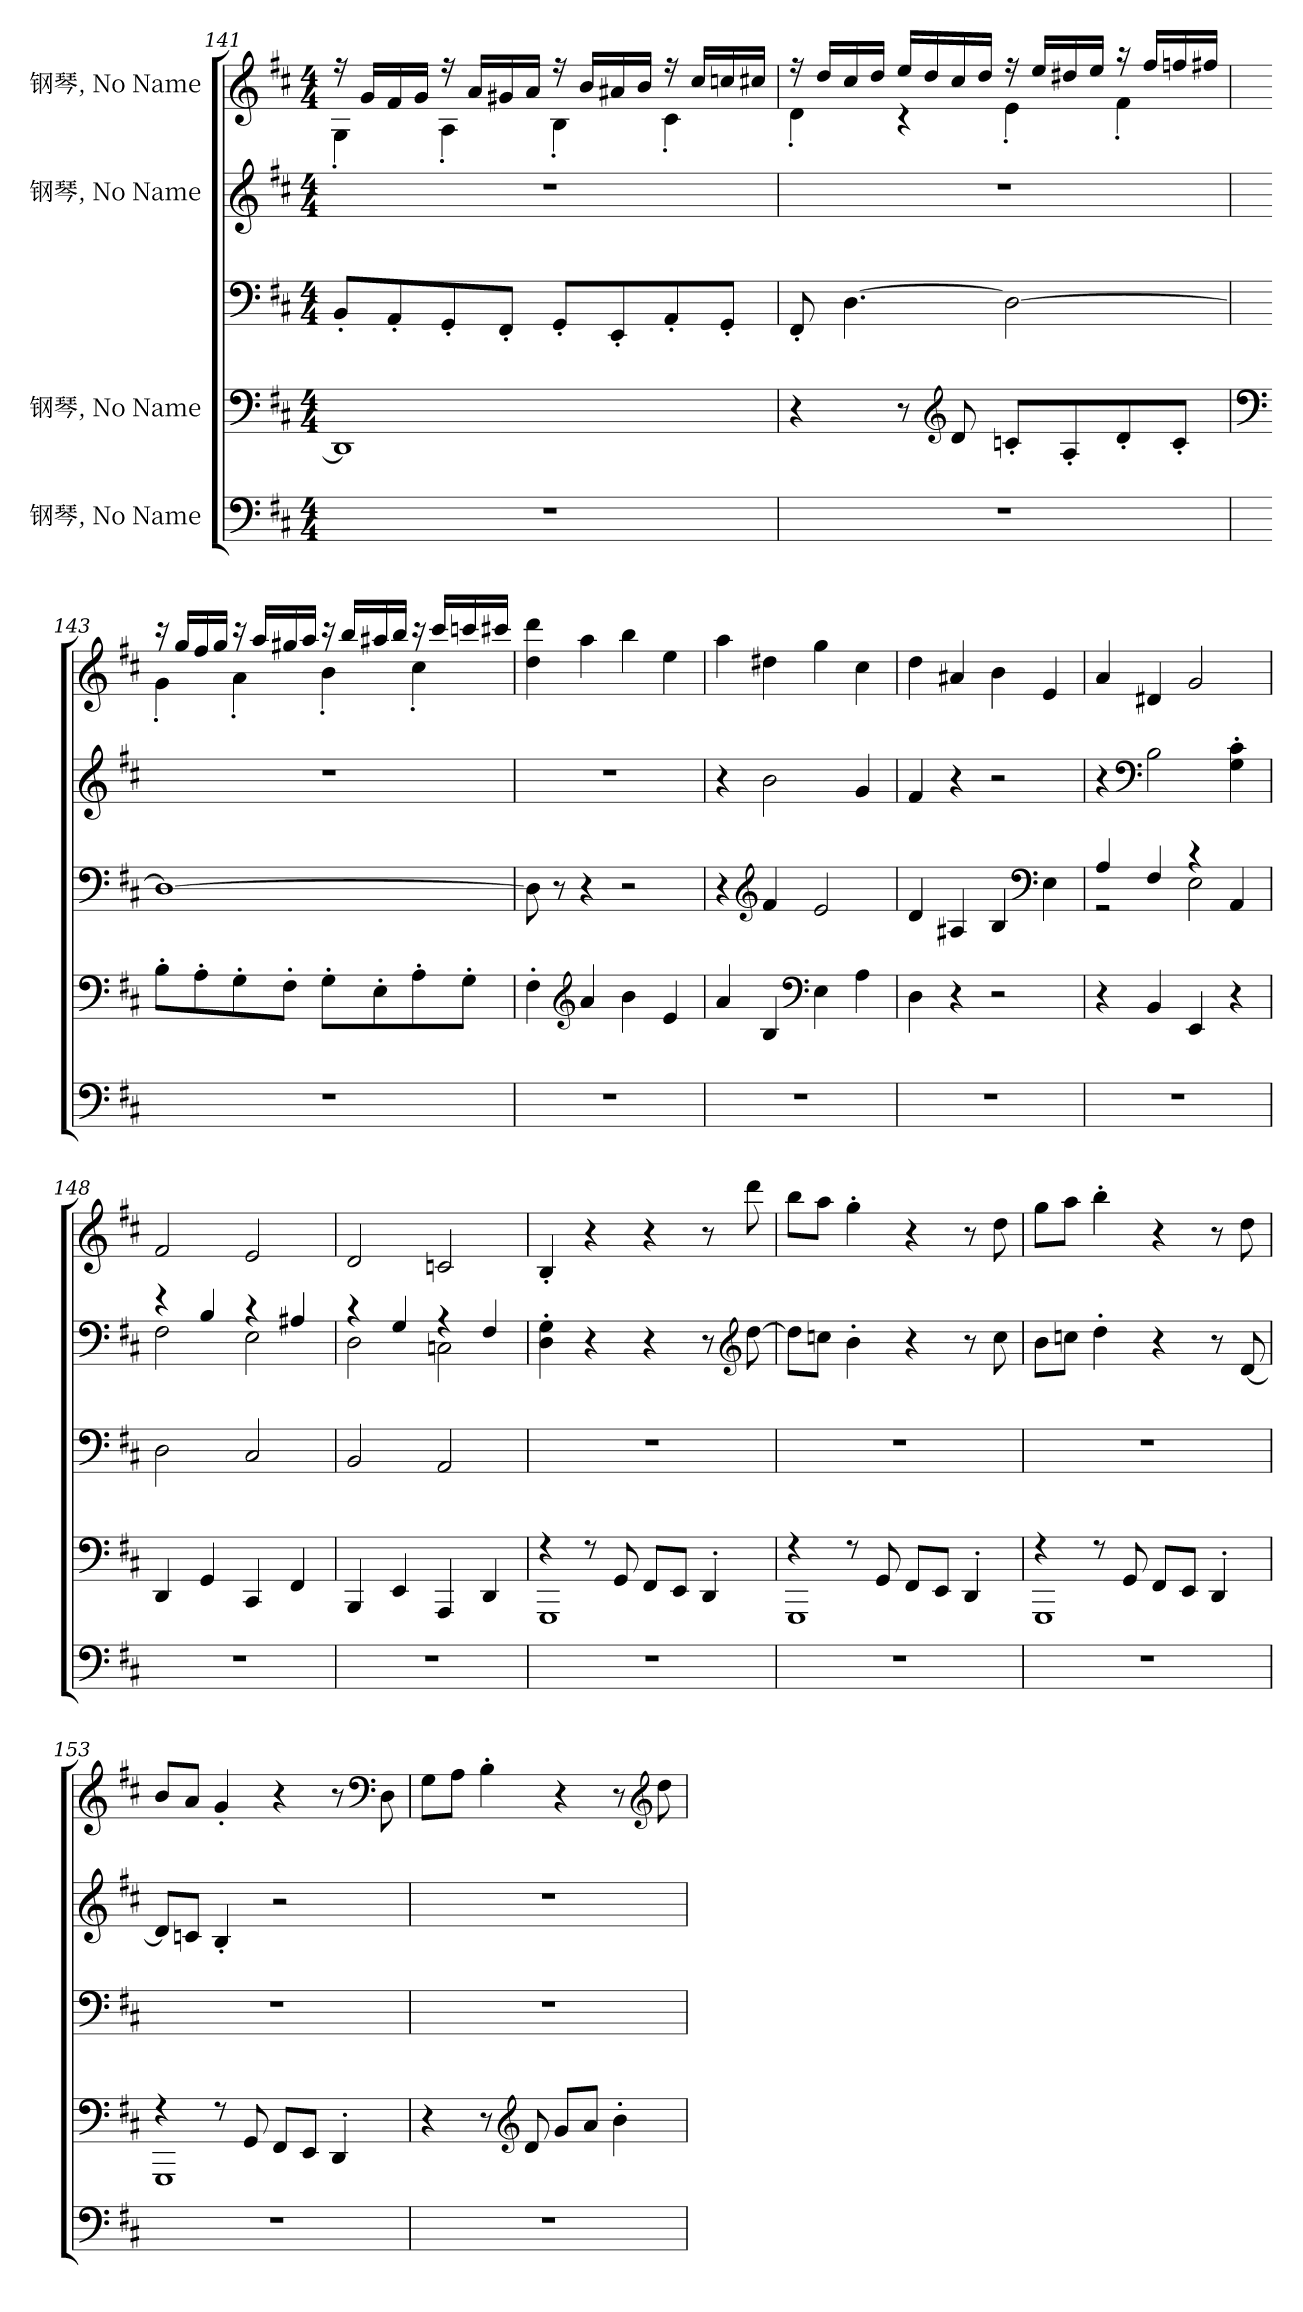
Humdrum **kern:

**kern	**kern	**kern	**kern	**kern
*part4	*part3	*part3	*part2	*part1
*staff5	*staff4	*staff3	*staff2	*staff1
*I"钢琴, No Name	*I"钢琴, No Name	*	*I"钢琴, No Name	*I"钢琴, No Name
!!LO:PB:g=z
*clefF4	*clefF4	*clefF4	*clefG2	*clefG2
*k[f#c#]	*k[f#c#]	*k[f#c#]	*k[f#c#]	*k[f#c#]
*M4/4	*M4/4	*M4/4	*M4/4	*M4/4
=141	=141	=141	=141	=141
*	*	*	*	*^
1r	1DD]	8BB'/L	1r	16r	4G'\
.	.	.	.	16g/LL	.
.	.	8AA'/	.	16f#/	.
.	.	.	.	16g/JJ	.
.	.	8GG'/	.	16r	4A'\
.	.	.	.	16a/LL	.
.	.	8FF#'/J	.	16g#X/	.
.	.	.	.	16a/JJ	.
.	.	8GG'/L	.	16r	4B'\
.	.	.	.	16b/LL	.
.	.	8EE'/	.	16a#X/	.
.	.	.	.	16b/JJ	.
.	.	8AA'/	.	16r	4c#'\
.	.	.	.	16cc#/LL	.
.	.	8GG'/J	.	16ccn/	.
*	*	*	*	*MM147	*
.	.	.	.	16cc#X/JJ	.
=142	=142	=142	=142	=142	=142
1r	4r	8FF#'/	1r	16r	4d'\
.	.	.	.	16dd/LL	.
.	.	[4.D\	.	16cc#/	.
.	.	.	.	16dd/JJ	.
.	8r	.	.	16ee/LL	4r
.	.	.	.	16dd/	.
*	*clefG2	*	*	*	*
.	8d/	.	.	16cc#/	.
.	.	.	.	16dd/JJ	.
.	8cn'/L	2D\_	.	16r	4e'\
.	.	.	.	16ee/LL	.
.	8A'/	.	.	16dd#X/	.
.	.	.	.	16ee/JJ	.
.	8d'/	.	.	16r	4f#'\
.	.	.	.	16ff#/LL	.
.	8c'/J	.	.	16ffn/	.
.	.	.	.	16ff#X/JJ	.
!!LO:LB:g=z	!!
=143	=143	=143	=143	=143	=143
*	*clefF4	*	*	*	*
1r	8B'\L	1D_	1r	16r	4g'\
.	.	.	.	16gg/LL	.
.	8A'\	.	.	16ff#/	.
.	.	.	.	16gg/JJ	.
.	8G'\	.	.	16r	4a'\
.	.	.	.	16aa/LL	.
.	8F#'\J	.	.	16gg#X/	.
.	.	.	.	16aa/JJ	.
.	8G'\L	.	.	16r	4b'\
.	.	.	.	16bb/LL	.
.	8E'\	.	.	16aa#X/	.
.	.	.	.	16bb/JJ	.
.	8A'\	.	.	16r	4cc#'\
.	.	.	.	16ccc#/LL	.
.	8G'\J	.	.	16cccn/	.
*	*	*	*	*MM145	*
.	.	.	.	16ccc#X/JJ	.
*	*	*	*	*v	*v
=144	=144	=144	=144	=144
*	*	*	*	*MM120
1r	4F#'\	8D\]	1r	4dd\ 4ddd\
.	.	8r	.	.
*	*clefG2	*	*	*
*	*	*	*	*MM141
.	4a/	4r	.	4aa\
.	4b\	2r	.	4bb\
.	4e/	.	.	4ee\
=145	=145	=145	=145	=145
1r	4a/	4r	4r	4aa\
*	*	*clefG2	*	*
.	4B/	4f#/	2b\	4dd#X\
*	*clefF4	*	*	*
.	4E\	2e/	.	4gg\
.	4A\	.	4g/	4cc#\
!!LO:PB:g=z
=146	=146	=146	=146	=146
*	*	*	*	*MM134
1r	4D\	4d/	4f#/	4dd\
*	*	*	*	*MM141
.	4r	4A#X/	4r	4a#X/
.	2r	4B/	2r	4b\
*	*	*clefF4	*	*
.	.	4E\	.	4e/
=147	=147	=147	=147	=147
*	*	*^	*	*
1r	4r	4A/	2r	4r	4a/
*	*	*	*	*clefF4	*
.	4BB/	4F#/	.	2B\	4d#X/
.	4EE/	4r	2E\	.	2g/
.	4r	4AA/	.	4G\' 4c#\'	.
*	*	*v	*v	*	*
=148	=148	=148	=148	=148
*	*	*	*	*MM140
*	*	*	*^	*
1r	4DD/	2D\	4r	2F#\	2f#/
.	4GG/	.	4B/	.	.
.	4CC#/	2C#/	4r	2E\	2e/
.	4FF#/	.	4A#X/	.	.
=149	=149	=149	=149	=149	=149
1r	4BBB/	2BB/	4r	2D\	2d/
.	4EE/	.	4G/	.	.
.	4AAA/	2AA/	4r	2Cn\	2cn/
.	4DD/	.	4F#/	.	.
*	*	*	*v	*v	*
=150	=150	=150	=150	=150
*	*	*	*	*MM143
*	*^	*	*	*
1r	4r	1GGG	1r	4D\' 4G\'	4B'/
.	8r	.	.	4r	4r
.	8GG/	.	.	.	.
.	8FF#/L	.	.	4r	4r
.	8EE/J	.	.	.	.
.	4DD'/	.	.	8r	8r
*	*	*	*	*clefG2	*
.	.	.	.	[8dd\	8ddd\
!!LO:LB:g=z
=151	=151	=151	=151	=151	=151
1r	4r	1GGG	1r	8dd\L]	8bb\L
.	.	.	.	8ccn\J	8aa\J
.	8r	.	.	4b'\	4gg'\
.	8GG/	.	.	.	.
.	8FF#/L	.	.	4r	4r
.	8EE/J	.	.	.	.
.	4DD'/	.	.	8r	8r
.	.	.	.	8cc\	8dd\
=152	=152	=152	=152	=152	=152
1r	4r	1GGG	1r	8b\L	8gg\L
.	.	.	.	8ccn\J	8aa\J
.	8r	.	.	4dd'\	4bb'\
.	8GG/	.	.	.	.
.	8FF#/L	.	.	4r	4r
.	8EE/J	.	.	.	.
.	4DD'/	.	.	8r	8r
.	.	.	.	[8d/	8dd\
=153	=153	=153	=153	=153	=153
1r	4r	1GGG	1r	8d/L]	8b/L
.	.	.	.	8cn/J	8a/J
.	8r	.	.	4B'/	4g'/
.	8GG/	.	.	.	.
.	8FF#/L	.	.	2r	4r
.	8EE/J	.	.	.	.
.	4DD'/	.	.	.	8r
*	*	*	*	*	*clefF4
*	*	*	*	*	*MM143
.	.	.	.	.	8D\
*	*v	*v	*	*	*
!!LO:PB:g=z
=154	=154	=154	=154	=154
1r	4r	1r	1r	8G\L
.	.	.	.	8A\J
.	8r	.	.	4B'\
*	*clefG2	*	*	*
.	8d/	.	.	.
.	8g/L	.	.	4r
.	8a/J	.	.	.
.	4b'\	.	.	8r
*	*	*	*	*clefG2
.	.	.	.	8dd\
=	=	=	=	=
*-	*-	*-	*-	*-
